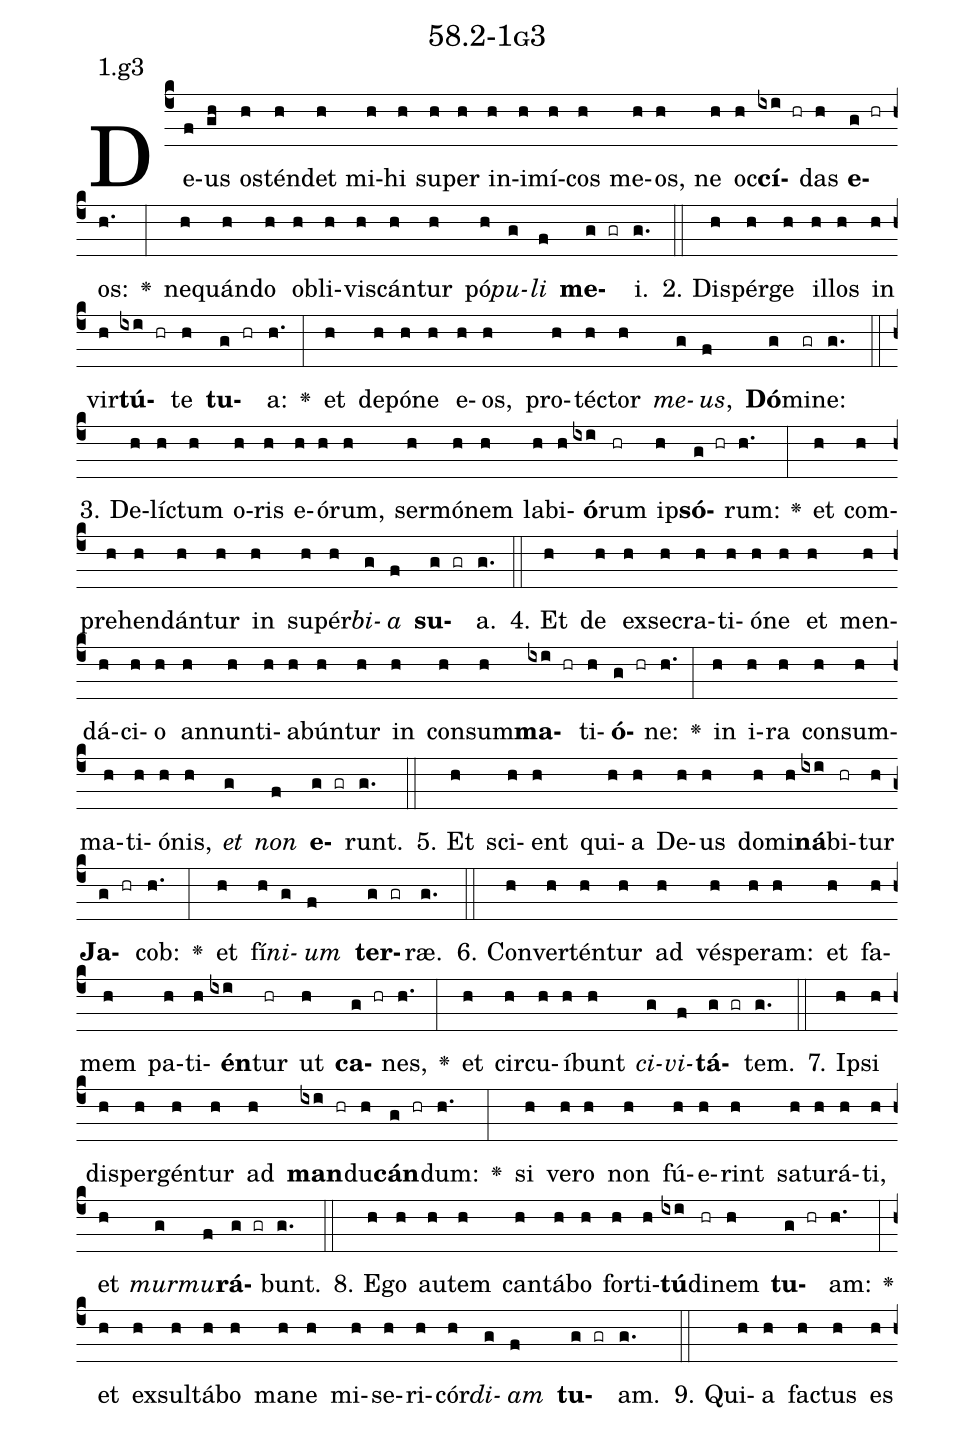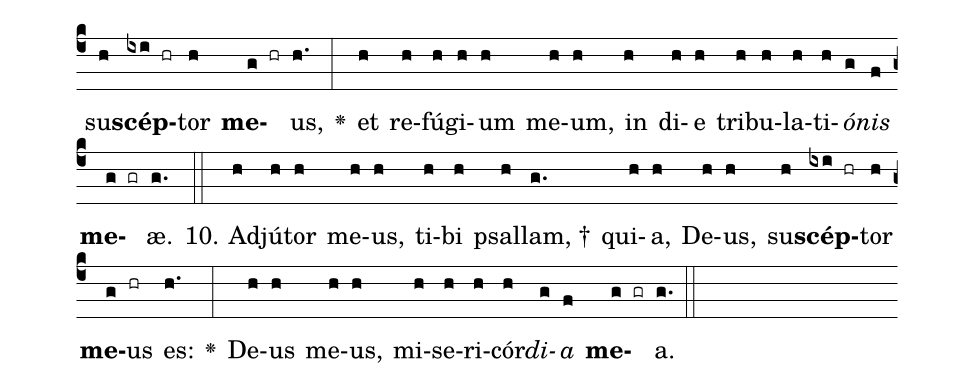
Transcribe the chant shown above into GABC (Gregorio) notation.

name: 58.2-1g3;
annotation: 1.g3;
%%
(c4)De(f)us(gh) os(h)tén(h)det(h) mi(h)hi(h) su(h)per(h) in(h)i(h)mí(h)cos(h) me(h)os,(h) ne(h) oc(h)<b>cí</b>(ixi hr)das(h) <b>e</b>(g hr)os:(h.) <v>\greheightstar</v>(:) ne(h)quán(h)do(h) ob(h)li(h)vis(h)cán(h)tur(h) pó(h)<i>pu</i>(g)<i>li</i>(f) <b>me</b>(g gr)i.(g.) (::)
2. Di(h)spér(h)ge(h) il(h)los(h) in(h) vir(h)<b>tú</b>(ixi hr)te(h) <b>tu</b>(g hr)a:(h.) <v>\greheightstar</v>(:) et(h) de(h)pó(h)ne(h) e(h)os,(h) pro(h)téc(h)tor(h) <i>me</i>(g)<i>us</i>,(f) <b>Dó</b>(g)mi(gr)ne:(g.) (::)
3. De(h)líc(h)tum(h) o(h)ris(h) e(h)ó(h)rum,(h) ser(h)mó(h)nem(h) la(h)bi(h)<b>ó</b>(ixi)rum(hr) ip(h)<b>só</b>(g hr)rum:(h.) <v>\greheightstar</v>(:) et(h) com(h)pre(h)hen(h)dán(h)tur(h) in(h) su(h)pér(h)<i>bi</i>(g)<i>a</i>(f) <b>su</b>(g gr)a.(g.) (::)
4. Et(h) de(h) ex(h)se(h)cra(h)ti(h)ó(h)ne(h) et(h) men(h)dá(h)ci(h)o(h) an(h)nun(h)ti(h)a(h)bún(h)tur(h) in(h) con(h)sum(h)<b>ma</b>(ixi hr)ti(h)<b>ó</b>(g hr)ne:(h.) <v>\greheightstar</v>(:) in(h) i(h)ra(h) con(h)sum(h)ma(h)ti(h)ó(h)nis,(h) <i>et</i>(g) <i>non</i>(f) <b>e</b>(g gr)runt.(g.) (::)
5. Et(h) sci(h)ent(h) qui(h)a(h) De(h)us(h) do(h)mi(h)<b>ná</b>(ixi)bi(hr)tur(h) <b>Ja</b>(g hr)cob:(h.) <v>\greheightstar</v>(:) et(h) fí(h)<i>ni</i>(g)<i>um</i>(f) <b>ter</b>(g gr)ræ.(g.) (::)
6. Con(h)ver(h)tén(h)tur(h) ad(h) vés(h)pe(h)ram:(h) et(h) fa(h)mem(h) pa(h)ti(h)<b>én</b>(ixi)tur(hr) ut(h) <b>ca</b>(g hr)nes,(h.) <v>\greheightstar</v>(:) et(h) cir(h)cu(h)í(h)bunt(h) <i>ci</i>(g)<i>vi</i>(f)<b>tá</b>(g gr)tem.(g.) (::)
7. Ip(h)si(h) di(h)sper(h)gén(h)tur(h) ad(h) <b>man</b>(ixi hr)du(h)<b>cán</b>(g hr)dum:(h.) <v>\greheightstar</v>(:) si(h) ve(h)ro(h) non(h) fú(h)e(h)rint(h) sa(h)tu(h)rá(h)ti,(h) et(h) <i>mur</i>(g)<i>mu</i>(f)<b>rá</b>(g gr)bunt.(g.) (::)
8. E(h)go(h) au(h)tem(h) can(h)tá(h)bo(h) for(h)ti(h)<b>tú</b>(ixi)di(hr)nem(h) <b>tu</b>(g hr)am:(h.) <v>\greheightstar</v>(:) et(h) ex(h)sul(h)tá(h)bo(h) ma(h)ne(h) mi(h)se(h)ri(h)cór(h)<i>di</i>(g)<i>am</i>(f) <b>tu</b>(g gr)am.(g.) (::)
9. Qui(h)a(h) fac(h)tus(h) es(h) su(h)<b>scép</b>(ixi hr)tor(h) <b>me</b>(g hr)us,(h.) <v>\greheightstar</v>(:) et(h) re(h)fú(h)gi(h)um(h) me(h)um,(h) in(h) di(h)e(h) tri(h)bu(h)la(h)ti(h)<i>ó</i>(g)<i>nis</i>(f) <b>me</b>(g gr)æ.(g.) (::)
10. Ad(h)jú(h)tor(h) me(h)us,(h) ti(h)bi(h) psal(h)lam, †(g.) qui(h)a,(h) De(h)us,(h) su(h)<b>scép</b>(ixi hr)tor(h) <b>me</b>(g)us(hr) es:(h.) <v>\greheightstar</v>(:) De(h)us(h) me(h)us,(h) mi(h)se(h)ri(h)cór(h)<i>di</i>(g)<i>a</i>(f) <b>me</b>(g gr)a.(g.) (::)
